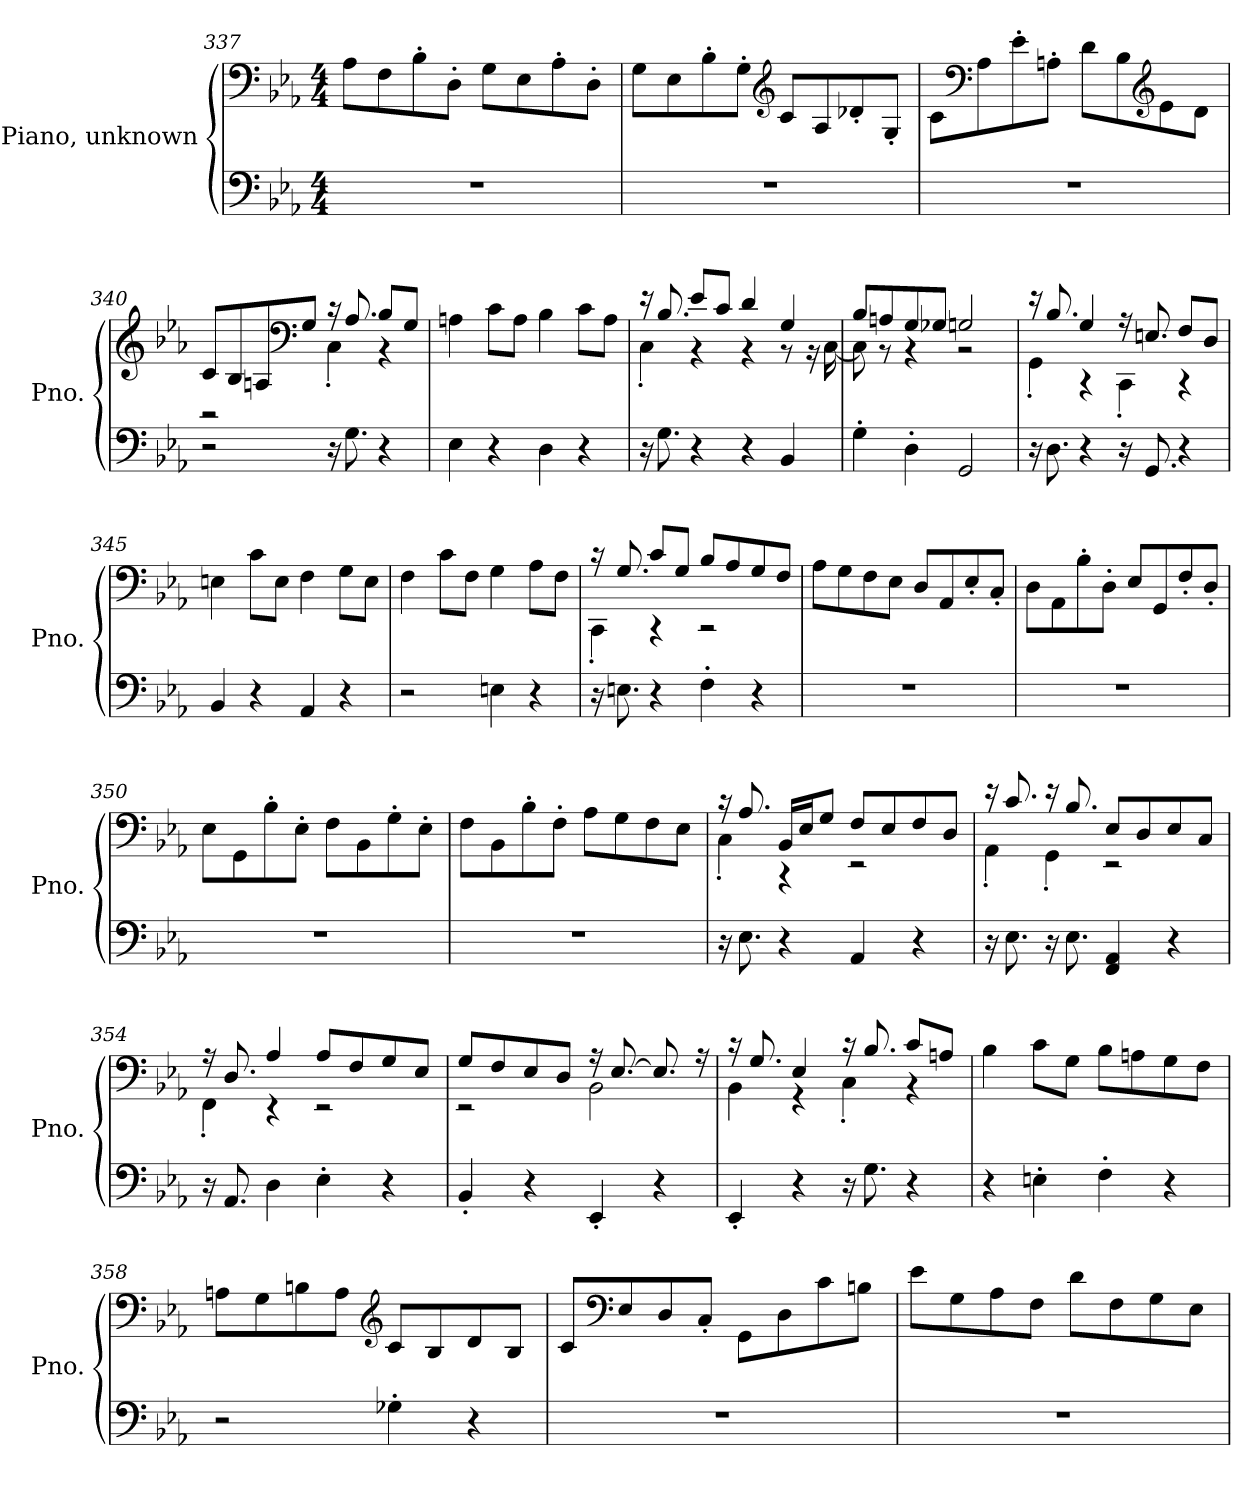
**kern	**kern
*part1	*part1
*staff2	*staff1
*I"Piano, unknown	*
*I'Pno.	*
*clefF4	*clefF4
*k[b-e-a-]	*k[b-e-a-]
*M4/4	*M4/4
=337	=337
1r	8A-\L
.	8F\
.	8B-'\
.	8D'\J
.	8G\L
.	8E-\
.	8A-'\
.	8D'\J
=338	=338
1r	8G\L
.	8E-\
.	8B-'\
.	8G'\J
*	*clefG2
.	8c/L
.	8A-/
.	8d-X'/
.	8G'/J
=339	=339
1r	8c\L
*	*clefF4
.	8A-\
.	8e-'\
.	8An'\J
.	8d\L
.	8B-\
*	*clefG2
.	8e-\
.	8d\J
!!LO:LB:g=z
=340	=340
*	*^
2r	8c/L	2r
.	8B-/	.
.	8An/	.
*	*clefF4	*
.	8G/J	.
16r	16r	4C'\
8.G\	8.A/	.
4r	8B-/L	4r
.	8G/J	.
*	*v	*v
=341	=341
4E-\	4An\
4r	8c\L
.	8A\J
4D\	4B-\
4r	8c\L
.	8A\J
=342	=342
*	*^
16r	16r	4C'\
8.G\	8.B-/	.
4r	8e-/L	4r
.	8c/J	.
4r	4d/	4r
4BB-/	4G/	8r
.	.	16r
.	.	[16C\
=343	=343	=343
4G'\	8B-/L	8C\]
.	8An/	8r
4D'\	8G/	4r
.	8G-X/J	.
2GG/	2Gn/	2r
!!LO:LB:g=z	!!
=344	=344	=344
16r	16r	4GG'\
8.D\	8.B-/	.
4r	4G/	4r
16r	16r	4CC'\
8.GG/	8.En/	.
4r	8F/L	4r
.	8D/J	.
*	*v	*v
=345	=345
4BB-/	4En\
4r	8c\L
.	8E\J
4AA-/	4F\
4r	8G\L
.	8E\J
=346	=346
2r	4F\
.	8c\L
.	8F\J
4En\	4G\
4r	8A-\L
.	8F\J
=347	=347
*	*^
16r	16r	4CC'\
8.En\	8.G/	.
4r	8c/L	4r
.	8G/J	.
4F'\	8B-/L	2r
.	8A-/	.
4r	8G/	.
.	8F/J	.
*	*v	*v
=348	=348
1r	8A-\L
.	8G\
.	8F\
.	8E-\J
.	8D/L
.	8AA-/
.	8E-'/
.	8C'/J
!!LO:PB:g=z
=349	=349
1r	8D\L
.	8AA-\
.	8B-'\
.	8D'\J
.	8E-/L
.	8GG/
.	8F'/
.	8D'/J
=350	=350
1r	8E-\L
.	8GG\
.	8B-'\
.	8E-'\J
.	8F\L
.	8BB-\
.	8G'\
.	8E-'\J
=351	=351
1r	8F\L
.	8BB-\
.	8B-'\
.	8F'\J
.	8A-\L
.	8G\
.	8F\
.	8E-\J
=352	=352
*	*^
16r	16r	4C'\
8.E-\	8.A-/	.
4r	16BB-/LL	4r
.	16E-/J	.
.	8G/J	.
4AA-/	8F/L	2r
.	8E-/	.
4r	8F/	.
.	8D/J	.
!!LO:LB:g=z	!!
=353	=353	=353
16r	16r	4AA-'\
8.E-\	8.c/	.
16r	16r	4GG'\
8.E-\	8.B-/	.
4FF/ 4AA-/	8E-/L	2r
.	8D/	.
4r	8E-/	.
.	8C/J	.
=354	=354	=354
16r	16r	4FF'\
8.AA-/	8.D/	.
4D\	4A-/	4r
4E-'\	8A-/L	2r
.	8F/	.
4r	8G/	.
.	8E-/J	.
=355	=355	=355
4BB-'/	8G/L	2r
.	8F/	.
4r	8E-/	.
.	8D/J	.
4EE-'/	16r	2BB-\
.	[8.E-/	.
4r	8.E-/]	.
.	16r	.
=356	=356	=356
4EE-'/	16r	4BB-\
.	8.G/	.
4r	4E-/	4r
16r	16r	4C'\
8.G\	8.B-/	.
4r	8c/L	4r
.	8An/J	.
*	*v	*v
!!LO:LB:g=z
=357	=357
4r	4B-\
4En'\	8c\L
.	8G\J
4F'\	8B-\L
.	8An\
4r	8G\
.	8F\J
=358	=358
2r	8An\L
.	8G\
.	8Bn\
.	8A\J
*	*clefG2
4G-X'\	8c/L
.	8B/
4r	8d/
.	8B/J
=359	=359
1r	8c/L
*	*clefF4
.	8E-/
.	8D/
.	8C'/J
.	8GG\L
.	8D\
.	8c\
.	8Bn\J
=360	=360
1r	8e-\L
.	8G\
.	8A-\
.	8F\J
.	8d\L
.	8F\
.	8G\
.	8E-\J
=	=
*-	*-
